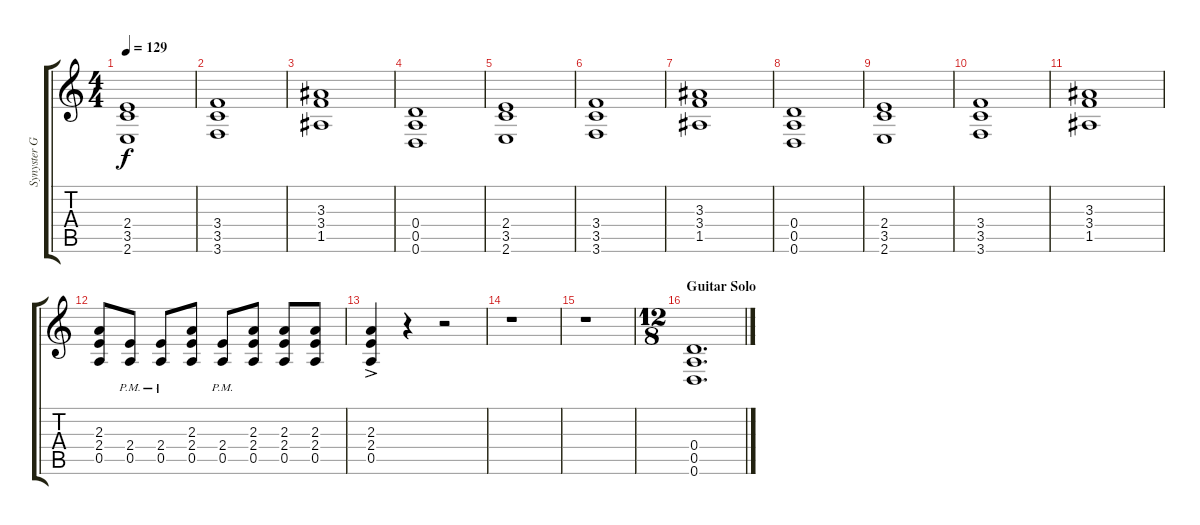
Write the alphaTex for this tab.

\track ("Synyster Gates (Rhythm)" "Synyster G") {instrument distortionguitar}
\staff {score tabs}
\tuning (E4 B3 G3 D3 A2 D2) {hide}
\ts (4 4)
\tempo 129
\clef g2
\ks c
(2.4 3.5 2.6).1{dy f} |
(3.4 3.5 3.6).1 |
(3.3 3.4 1.5).1 |
(0.4 0.5 0.6).1 |
(2.4 3.5 2.6).1 |
(3.4 3.5 3.6).1 |
(3.3 3.4 1.5).1 |
(0.4 0.5 0.6).1 |
(2.4 3.5 2.6).1 |
(3.4 3.5 3.6).1 |
(3.3 3.4 1.5).1 |
(2.3 2.4 0.5).8 (2.4{pm} 0.5{pm}).8 (2.4{pm} 0.5{pm}).8 (2.3 2.4 0.5).8 (2.4{pm} 0.5{pm}).8 (2.3 2.4 0.5).8 (2.3 2.4 0.5).8 (2.3 2.4 0.5).8 |
(2.3{ac} 2.4{ac} 0.5{ac}).4 r.4 r.2 |
r.1 |
r.1 |
\ts (12 8)
\section ("" "Guitar Solo")
(0.4 0.5 0.6).1{d}
